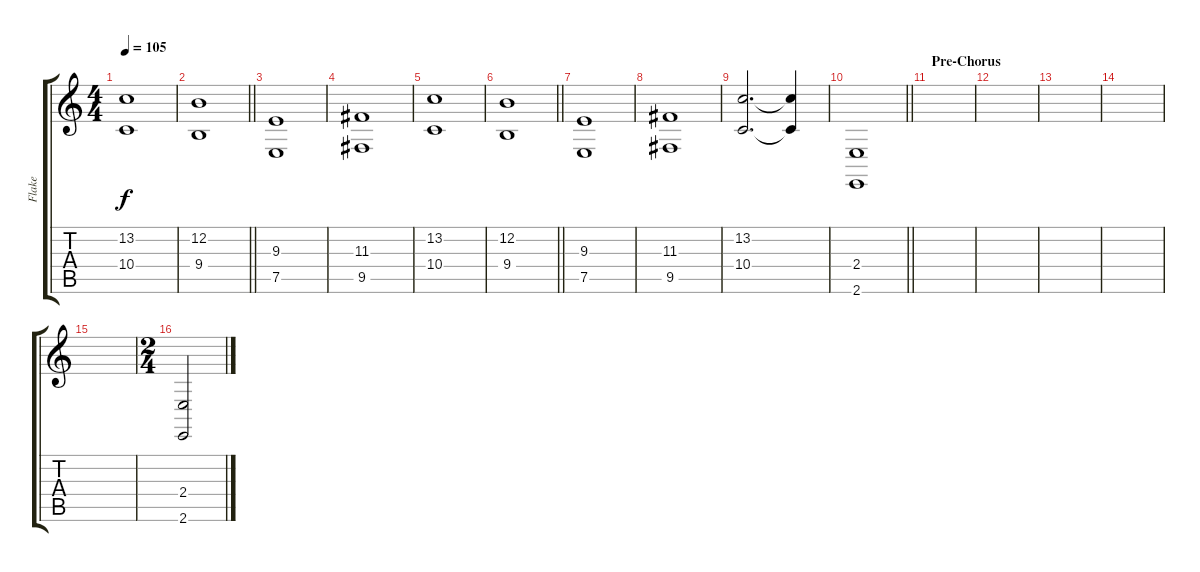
\track ("Flake" "Flake") {instrument stringensemble1}
\staff {score tabs}
\tuning (E4 B3 G3 D3 A2 D2) {hide}
\ts (4 4)
\tempo 105
\clef g2
\ks c
(13.2 10.4).1{dy f} |
\barLineRight lightlight
(12.2 9.4).1 |
(9.3 7.5).1 |
(11.3 9.5).1 |
(13.2 10.4).1 |
\barLineRight lightlight
(12.2 9.4).1 |
(9.3 7.5).1 |
(11.3 9.5).1 |
(13.2 10.4).2{d} (13.2{t} 10.4{t}).4{volume 8} |
\barLineRight lightlight
(2.4 2.6).1{volume 13} |
\section ("" "Pre-Chorus")
|
|
|
|
|
\ts (2 4)
(2.4 2.6).2{volume 13}
